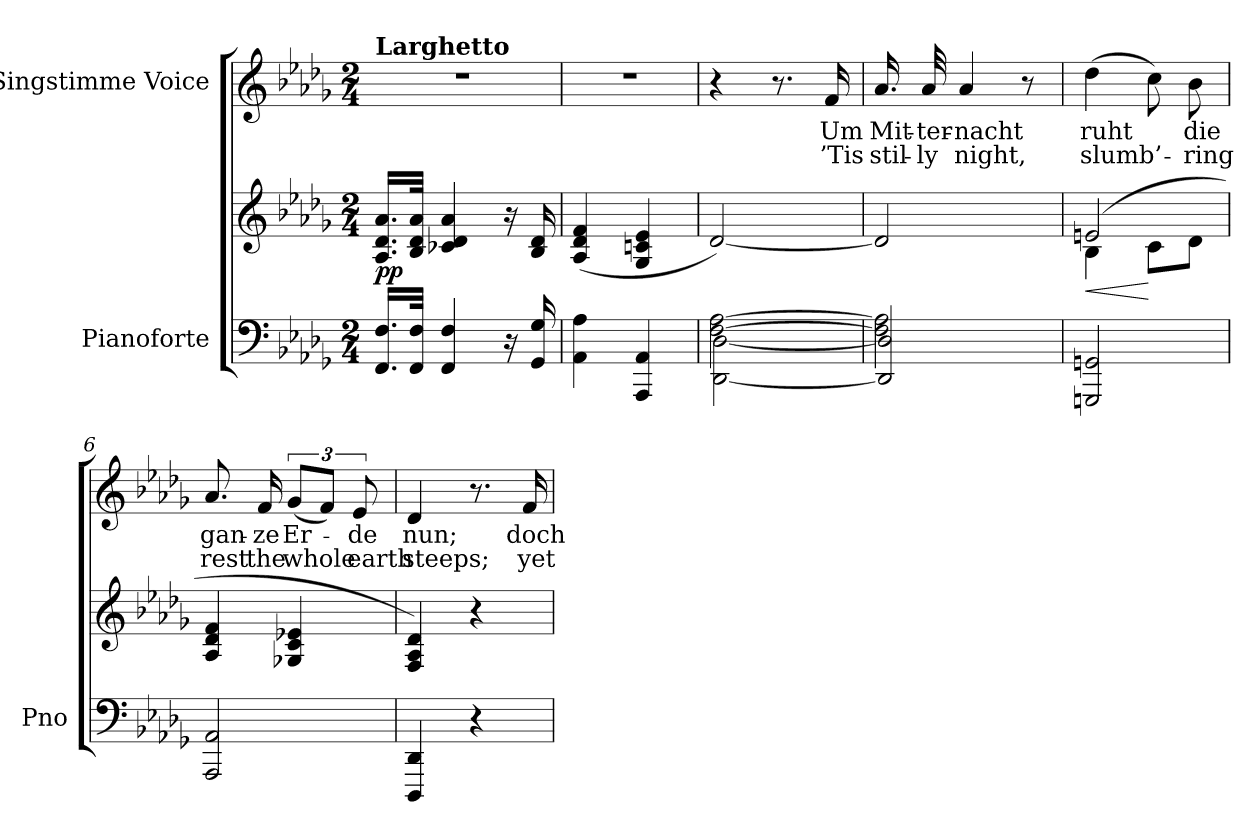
**kern	**kern	**dynam	**kern	**text	**text	**dynam
*part2	*part2	*part2	*part1	*part1	*part1	*part1
*staff3	*staff2	*staff2/3	*staff1	*staff1	*staff1	*staff1
*I"Pianoforte	*	*	*I"Singstimme Voice	*	*	*
*I'Pno	*	*	*	*	*	*
*clefF4	*clefG2	*	*clefG2	*	*	*
*k[b-e-a-d-g-]	*k[b-e-a-d-g-]	*	*k[b-e-a-d-g-]	*	*	*
*M2/4	*M2/4	*	*M2/4	*	*	*
=1	=1	=1	=1	=1	=1	=1
!	!	!	!LO:TX:a:B:t=Larghetto	!	!	!
!	!	!LO:DY:b	!	!	!	!
16.FF/ 16.F/LL	16.A-/ 16.d-/ 16.a-/LL	pp	2r	.	.	.
32FF/ 32F/JJk	32B-/ 32d-/ 32a-/JJk	.	.	.	.	.
4FF/ 4F/	4c-X/ 4d-/ 4a-/	.	.	.	.	.
16r	16r	.	.	.	.	.
16GG-/ 16G-/	16B-/ 16d-/	.	.	.	.	.
=2	=2	=2	=2	=2	=2	=2
4AA-\ 4A-\	(>4A-/ 4d-/ 4f/	.	2r	.	.	.
4AAA-/ 4AA-/	4G-/ 4cn/ 4e-/	.	.	.	.	.
=3	=3	=3	=3	=3	=3	=3
*^	*	*	*	*	*	*
[2F\ [2A-\	[2DD-\ [<2D-\	[2d-/)	.	4r	.	.	.
.	.	.	.	8.r	.	.	.
!	!	!	!	!	!LO:LY:b	!LO:LY:b	!LO:DY:a
!	!	!	!	!	!	!	!LO:DY:n=1:a
.	.	.	.	16f/	Um	’Tis	pp other-dynamics
=4	=4	=4	=4	=4	=4	=4	=4
!	!	!	!	!	!LO:LY:b	!LO:LY:b	!
2F\] 2A-\]	2DD-/] 2D-/]	2d-/]	.	16.a-/	Mit-	stil-	.
!	!	!	!	!	!LO:LY:b	!LO:LY:b	!
.	.	.	.	32a-/	-ter-	-ly	.
!	!	!	!	!	!LO:LY:b	!LO:LY:b	!
.	.	.	.	4a-/	-nacht	night,	.
.	.	.	.	8r	.	.	.
*v	*v	*	*	*	*	*	*
=5	=5	=5	=5	=5	=5	=5
!	!	!LO:HP:b	!	!LO:LY:b	!LO:LY:b	!
*	*^	*	*	*	*	*
2GGGn/ 2GGn/	(2en/	4B-\	<	(4dd-\	ruht	slumb’-	.
.	.	8c\L	[	8cc\)	.	.	.
!	!	!	!	!	!LO:LY:b	!LO:LY:b	!
.	.	8d-\J	.	8b-\	die	-ring	.
!!LO:LB:g=z
=6	=6	=6	=6	=6	=6	=6	=6
!	!	!	!	!	!LO:LY:b	!LO:LY:b	!
*	*v	*v	*	*	*	*	*
2AAA-/ 2AA-/	4A-/ 4d-/ 4f/	.	8.a-/	gan-	rest	.
!	!	!	!	!LO:LY:b	!LO:LY:b	!
.	.	.	16f/	-ze	the	.
!	!	!	!	!LO:LY:b	!LO:LY:b	!
.	4G-X/ 4c/ 4e-X/	.	(12g-/L	Er-	whole	.
.	.	.	12f/J)	.	.	.
!	!	!	!	!LO:LY:b	!LO:LY:b	!
.	.	.	12e-/	-de	earth	.
=7	=7	=7	=7	=7	=7	=7
!	!	!	!	!LO:LY:b	!LO:LY:b	!
4DDD-/ 4DD-/	4F/ 4A-/ 4d-/)	.	4d-/	nun;	steeps;	.
4r	4r	.	8.r	.	.	.
!	!	!	!	!LO:LY:b	!LO:LY:b	!
.	.	.	16f/	doch	yet	.
=	=	=	=	=	=	=
*-	*-	*-	*-	*-	*-	*-
